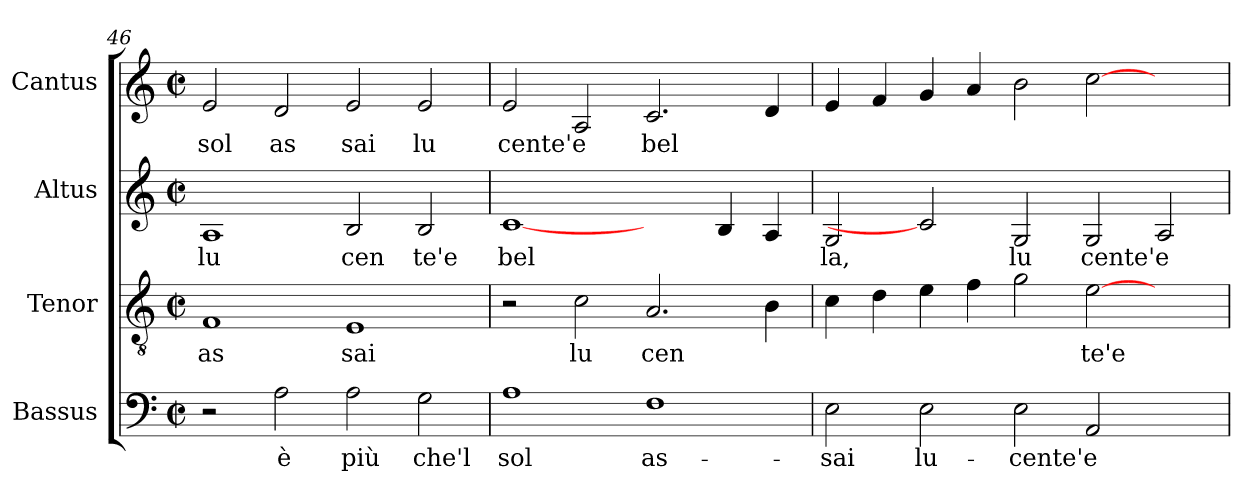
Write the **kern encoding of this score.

**kern	**text	**kern	**text	**kern	**text	**kern	**text
*part4	*part4	*part3	*part3	*part2	*part2	*part1	*part1
*staff4	*staff4	*staff3	*staff3	*staff2	*staff2	*staff1	*staff1
*I"Bassus	*	*I"Tenor	*	*I"Altus	*	*I"Cantus	*
*clefF4	*	*clefGv2	*	*clefG2	*	*clefG2	*
*k[]	*	*k[]	*	*k[]	*	*k[]	*
*C:	*	*C:	*	*C:	*	*C:	*
*M2/2	*	*M2/2	*	*M2/2	*	*M2/2	*
*met(c|)	*	*met(c|)	*	*met(c|)	*	*met(c|)	*
=46	=46	=46	=46	=46	=46	=46	=46
!	!	!	!LO:LY:b:cj	!	!LO:LY:b:cj	!	!LO:LY:b:cj
2r	.	1F	as	1A	lu	2e/	sol
!	!LO:LY:b:cj	!	!	!	!	!	!LO:LY:b:cj
2A\	è	.	.	.	.	2d/	as
!	!LO:LY:b:cj	!	!LO:LY:b:cj	!	!LO:LY:b:cj	!	!LO:LY:b:cj
2A\	più	1E	sai	2B/	cen	2e/	sai
!	!LO:LY:b:cj	!	!	!	!LO:LY:b:cj	!	!LO:LY:b:cj
2G\	che'l	.	.	2B/	te'e	2e/	lu
=47	=47	=47	=47	=47	=47	=47	=47
!	!LO:LY:b:cj	!	!	!	!LO:LY:b:cj	!	!LO:LY:b:cj
1A	sol	2r	.	[1c	bel	2e/	cente'e
!	!	!	!LO:LY:b:cj	!	!	!	!LO:LY:b:cj
.	.	2c\	lu	.	.	2A/	.
!	!LO:LY:b:cj	!	!LO:LY:b:cj	!	!	!	!LO:LY:b:cj
1F	as-	2.A/	cen	2ryy	.	2.c/	bel
!	!	!	!	!	!LO:LY:b:cj	!	!
.	.	.	.	4B/	.	.	.
!	!	!	!LO:LY:b:cj	!	!LO:LY:b:cj	!	!LO:LY:b:cj
.	.	4B\	.	4A/	.	4d/	.
!!LO:PB:g=z
=48	=48	=48	=48	=48	=48	=48	=48
!	!LO:LY:b:cj	!	!LO:LY:b:cj	!	!LO:LY:b:cj	!	!LO:LY:b:cj
2E\	-sai	4c\	.	2G/	la,	4e/	.
!	!	!	!LO:LY:b:cj	!	!	!	!LO:LY:b:cj
.	.	4d\	.	.	.	4f/	.
!	!LO:LY:b:cj	!	!LO:LY:b:cj	!	!	!	!LO:LY:b:cj
2E\	lu-	4e\	.	2c]	.	4g/	.
!	!	!	!LO:LY:b:cj	!	!	!	!LO:LY:b:cj
.	.	4f\	.	.	.	4a/	.
!	!LO:LY:b:cj	!	!LO:LY:b:cj	!	!LO:LY:b:cj	!	!LO:LY:b:cj
2E\	-cente'e	2g\	.	2G/	lu	2b\	.
!	!LO:LY:b:cj	!	!LO:LY:b:cj	!	!LO:LY:b:cj	!	!LO:LY:b:cj
2AA/	.	[>2e\	te'e	2G/	cente'e	[>2cc\	.
!	!	!	!	!	!LO:LY:b:cj	!	!
2ryy	.	2ryy	.	2A/	.	2ryy	.
=	=	=	=	=	=	=	=
*-	*-	*-	*-	*-	*-	*-	*-
